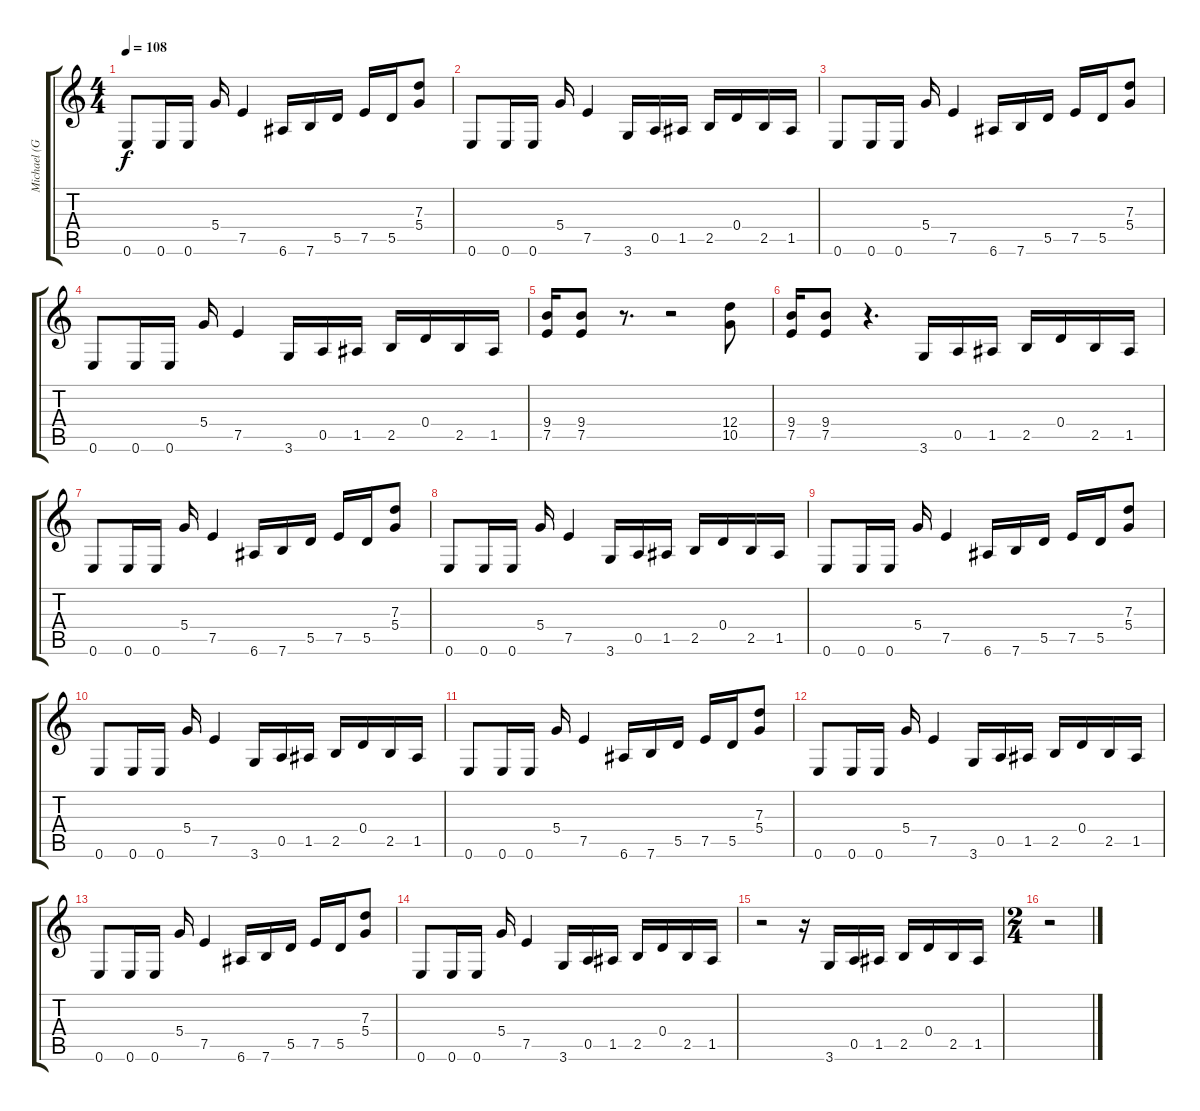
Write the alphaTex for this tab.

\track ("Michael (Guitar)" "Michael (G") {instrument distortionguitar}
\staff {score tabs}
\tuning (E4 B3 G3 D3 A2 E2) {hide}
\ts (4 4)
\tempo 108
\clef g2
\ks c
0.6.8{dy f} 0.6.16 0.6.16 5.4.16 7.5.4 6.6.16 7.6.16 5.5.16 7.5.16 5.5.16 (7.3 5.4).8 |
0.6.8 0.6.16 0.6.16 5.4.16 7.5.4 3.6.16 0.5.16 1.5.16 2.5.16 0.4.16 2.5.16 1.5.16 |
0.6.8 0.6.16 0.6.16 5.4.16 7.5.4 6.6.16 7.6.16 5.5.16 7.5.16 5.5.16 (7.3 5.4).8 |
0.6.8 0.6.16 0.6.16 5.4.16 7.5.4 3.6.16 0.5.16 1.5.16 2.5.16 0.4.16 2.5.16 1.5.16 |
(9.4 7.5).16 (9.4 7.5).8 r.8{d} r.2 (12.4 10.5).8 |
(9.4 7.5).16 (9.4 7.5).8 r.4{d} 3.6.16 0.5.16 1.5.16 2.5.16 0.4.16 2.5.16 1.5.16 |
0.6.8 0.6.16 0.6.16 5.4.16 7.5.4 6.6.16 7.6.16 5.5.16 7.5.16 5.5.16 (7.3 5.4).8 |
0.6.8 0.6.16 0.6.16 5.4.16 7.5.4 3.6.16 0.5.16 1.5.16 2.5.16 0.4.16 2.5.16 1.5.16 |
0.6.8 0.6.16 0.6.16 5.4.16 7.5.4 6.6.16 7.6.16 5.5.16 7.5.16 5.5.16 (7.3 5.4).8 |
0.6.8 0.6.16 0.6.16 5.4.16 7.5.4 3.6.16 0.5.16 1.5.16 2.5.16 0.4.16 2.5.16 1.5.16 |
0.6.8 0.6.16 0.6.16 5.4.16 7.5.4 6.6.16 7.6.16 5.5.16 7.5.16 5.5.16 (7.3 5.4).8 |
0.6.8 0.6.16 0.6.16 5.4.16 7.5.4 3.6.16 0.5.16 1.5.16 2.5.16 0.4.16 2.5.16 1.5.16 |
0.6.8 0.6.16 0.6.16 5.4.16 7.5.4 6.6.16 7.6.16 5.5.16 7.5.16 5.5.16 (7.3 5.4).8 |
0.6.8 0.6.16 0.6.16 5.4.16 7.5.4 3.6.16 0.5.16 1.5.16 2.5.16 0.4.16 2.5.16 1.5.16 |
r.2 r.16 3.6.16 0.5.16 1.5.16 2.5.16 0.4.16 2.5.16 1.5.16 |
\ts (2 4)
r.2
